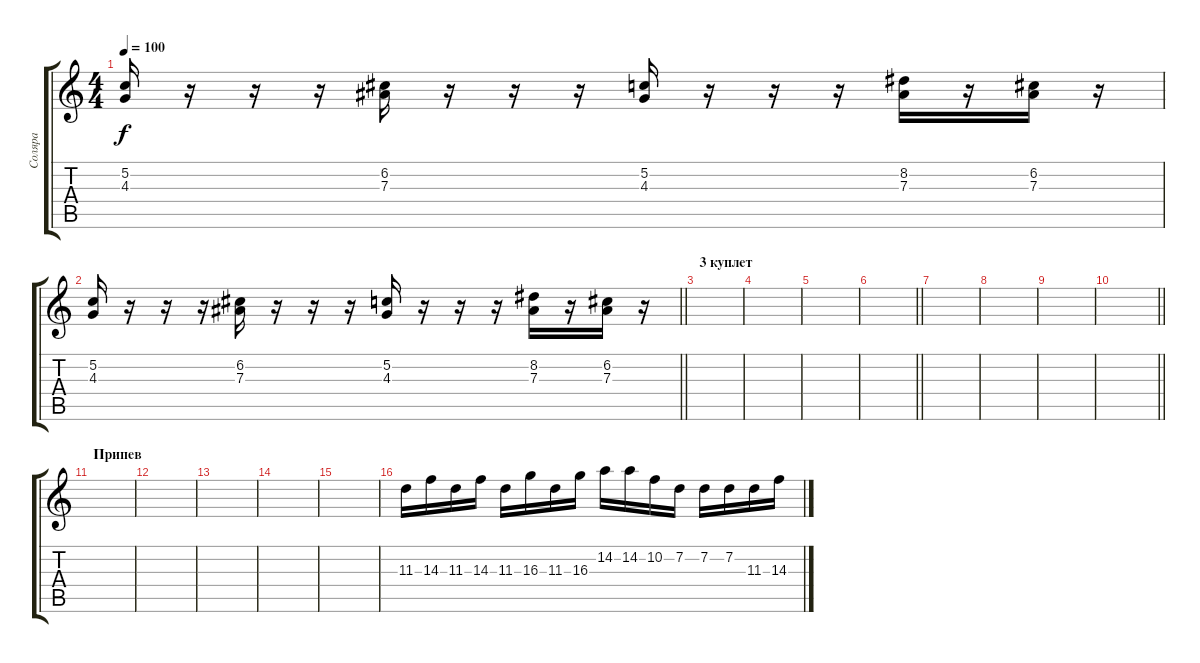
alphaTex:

\track ("Соляра" "Соляра") {instrument overdrivenguitar}
\staff {score tabs}
\tuning (C4 G3 Eb3 Bb2 F2 C2) {hide}
\ts (4 4)
\tempo 100
\clef g2
\ks c
(5.2 4.3).16{dy f} r.16 r.16 r.16 (6.2 7.3).16 r.16 r.16 r.16 (5.2 4.3).16 r.16 r.16 r.16 (8.2 7.3).16 r.16 (6.2 7.3).16 r.16 |
\barLineRight lightlight
(5.2 4.3).16 r.16 r.16 r.16 (6.2 7.3).16 r.16 r.16 r.16 (5.2 4.3).16 r.16 r.16 r.16 (8.2 7.3).16 r.16 (6.2 7.3).16 r.16 |
\section ("" "3 куплет")
|
|
|
\barLineRight lightlight
|
|
|
|
\barLineRight lightlight
|
\section ("" "Припев")
|
|
|
|
|
11.3.16 14.3.16 11.3.16 14.3.16 11.3.16 16.3.16 11.3.16 16.3.16 14.2.16 14.2.16 10.2.16 7.2.16 7.2.16 7.2.16 11.3.16 14.3.16
